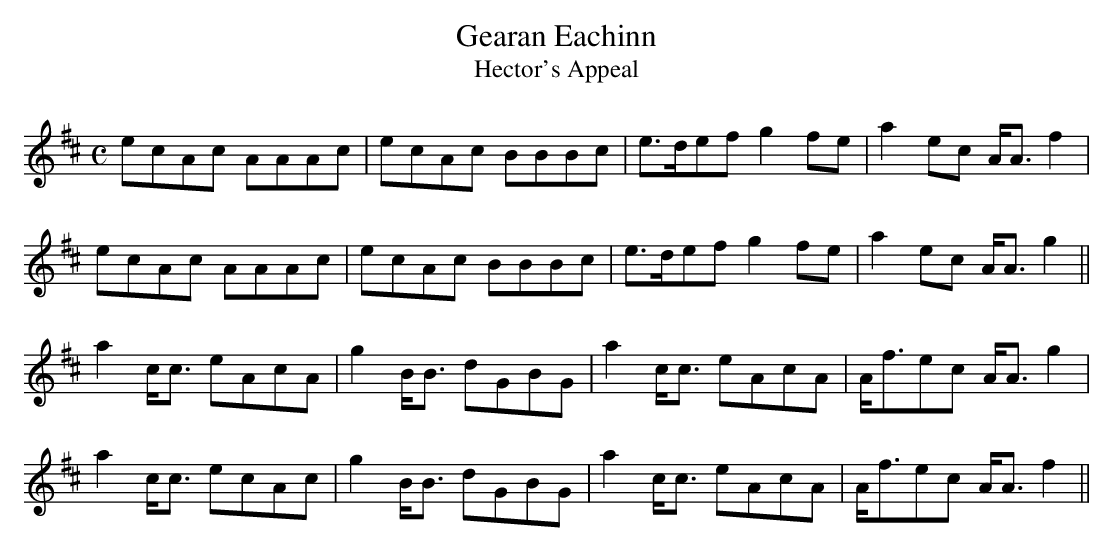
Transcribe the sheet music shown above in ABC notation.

X:1
T:Gearan Eachinn
T:Hector's Appeal
M:C
L:1/8
K:Amix
ecAc AAAc|ecAc BBBc|e>def g2 fe|a2 ec A<Af2|
ecAc AAAc|ecAc BBBc|e>def g2 fe|a2 ec A<A g2||
a2 c<c eAcA|g2 B<B dGBG|a2 c<c eAcA|A<fec A<A g2|
a2 c<c ecAc|g2 B<B dGBG|a2 c<c eAcA|A<fec A<A f2||
